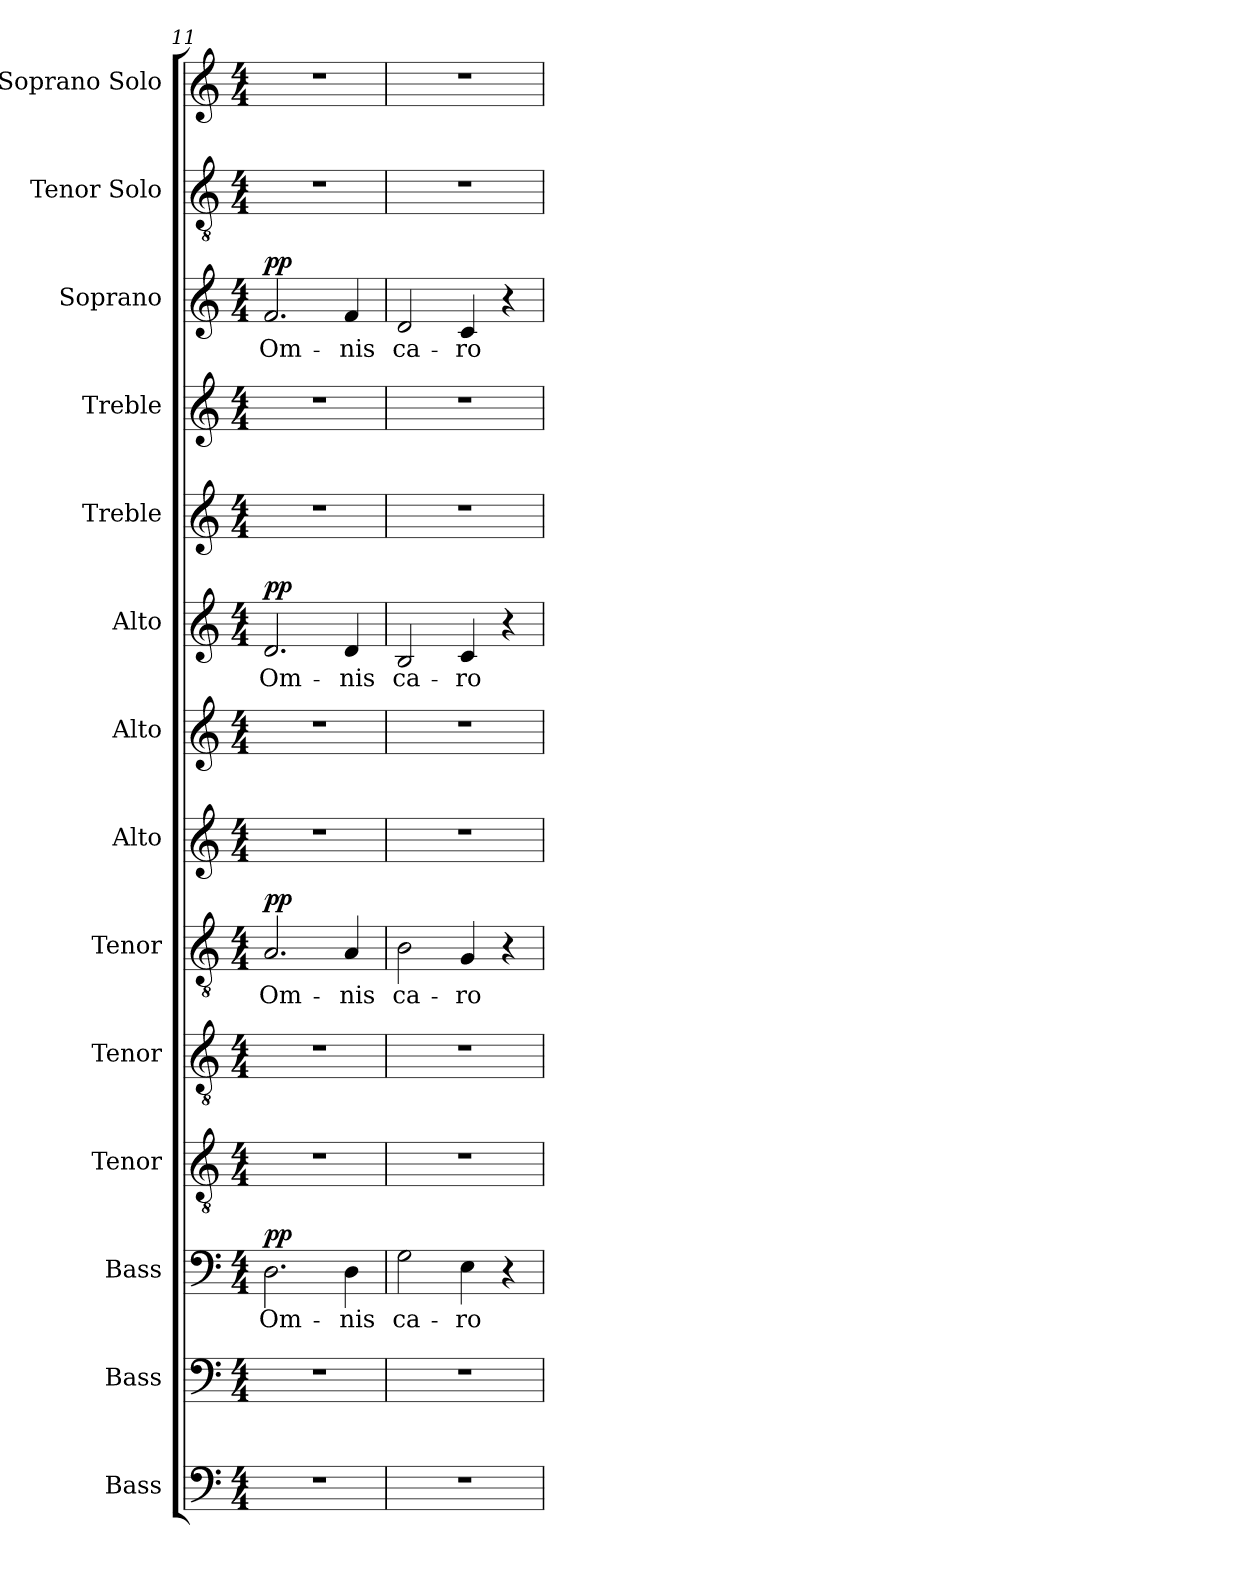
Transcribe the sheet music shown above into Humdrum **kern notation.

**kern	**kern	**kern	**text	**dynam	**kern	**kern	**kern	**text	**dynam	**kern	**kern	**kern	**text	**dynam	**kern	**kern	**kern	**text	**dynam	**kern	**kern
*part14	*part13	*part12	*part12	*part12	*part11	*part10	*part9	*part9	*part9	*part8	*part7	*part6	*part6	*part6	*part5	*part4	*part3	*part3	*part3	*part2	*part1
*staff14	*staff13	*staff12	*staff12	*staff12	*staff11	*staff10	*staff9	*staff9	*staff9	*staff8	*staff7	*staff6	*staff6	*staff6	*staff5	*staff4	*staff3	*staff3	*staff3	*staff2	*staff1
*I"Bass	*I"Bass	*I"Bass	*	*	*I"Tenor	*I"Tenor	*I"Tenor	*	*	*I"Alto	*I"Alto	*I"Alto	*	*	*I"Treble	*I"Treble	*I"Soprano	*	*	*I"Tenor Solo	*I"Soprano Solo
*I'B. 2.	*I'B. 1.	*I'B.	*	*	*I'T. 2.	*I'T. 1.	*I'T.	*	*	*I'A. 2.	*I'A. 1.	*I'A.	*	*	*	*	*I'S.	*	*	*I'T.  Solo	*I'S.  Solo
*clefF4	*clefF4	*clefF4	*	*	*clefGv2	*clefGv2	*clefGv2	*	*	*clefG2	*clefG2	*clefG2	*	*	*clefG2	*clefG2	*clefG2	*	*	*clefGv2	*clefG2
*	*	*	*	*	*ITrd7c12	*ITrd7c12	*ITrd7c12	*	*	*	*	*	*	*	*	*	*	*	*	*ITrd7c12	*
*k[]	*k[]	*k[]	*	*	*k[]	*k[]	*k[]	*	*	*k[]	*k[]	*k[]	*	*	*k[]	*k[]	*k[]	*	*	*k[]	*k[]
*C:	*C:	*C:	*	*	*C:	*C:	*C:	*	*	*C:	*C:	*C:	*	*	*C:	*C:	*C:	*	*	*C:	*C:
*M4/4	*M4/4	*M4/4	*	*	*M4/4	*M4/4	*M4/4	*	*	*M4/4	*M4/4	*M4/4	*	*	*M4/4	*M4/4	*M4/4	*	*	*M4/4	*M4/4
=11	=11	=11	=11	=11	=11	=11	=11	=11	=11	=11	=11	=11	=11	=11	=11	=11	=11	=11	=11	=11	=11
!	!	!	!LO:LY:b:color=#000000	!	!	!	!	!	!	!	!	!	!	!	!	!	!	!	!	!	!
!	!	!	!	!	!	!	!	!LO:LY:b:color=#000000	!	!	!	!	!	!	!	!	!	!	!	!	!
!	!	!	!	!	!	!	!	!	!	!	!	!	!LO:LY:b:color=#000000	!	!	!	!	!	!	!	!
!	!	!	!	!	!	!	!	!	!	!	!	!	!	!	!	!	!	!LO:LY:b:color=#000000	!	!	!
1r	1r	2.Di\	Om-	pp	1r	1r	2.AAi/	Om-	pp	1r	1r	2.di/	Om-	pp	1r	1r	2.fi/	Om-	pp	1r	1r
!	!	!	!LO:LY:b:color=#000000	!	!	!	!	!	!	!	!	!	!	!	!	!	!	!	!	!	!
!	!	!	!	!	!	!	!	!LO:LY:b:color=#000000	!	!	!	!	!	!	!	!	!	!	!	!	!
!	!	!	!	!	!	!	!	!	!	!	!	!	!LO:LY:b:color=#000000	!	!	!	!	!	!	!	!
!	!	!	!	!	!	!	!	!	!	!	!	!	!	!	!	!	!	!LO:LY:b:color=#000000	!	!	!
.	.	4Di\	-nis	.	.	.	4AAi/	-nis	.	.	.	4di/	-nis	.	.	.	4fi/	-nis	.	.	.
=12	=12	=12	=12	=12	=12	=12	=12	=12	=12	=12	=12	=12	=12	=12	=12	=12	=12	=12	=12	=12	=12
!	!	!	!LO:LY:b:color=#000000	!	!	!	!	!	!	!	!	!	!	!	!	!	!	!	!	!	!
!	!	!	!	!	!	!	!	!LO:LY:b:color=#000000	!	!	!	!	!	!	!	!	!	!	!	!	!
!	!	!	!	!	!	!	!	!	!	!	!	!	!LO:LY:b:color=#000000	!	!	!	!	!	!	!	!
!	!	!	!	!	!	!	!	!	!	!	!	!	!	!	!	!	!	!LO:LY:b:color=#000000	!	!	!
1r	1r	2Gi\	ca-	.	1r	1r	2BBi\	ca-	.	1r	1r	2Bi/	ca-	.	1r	1r	2di/	ca-	.	1r	1r
!	!	!	!LO:LY:b:color=#000000	!	!	!	!	!	!	!	!	!	!	!	!	!	!	!	!	!	!
!	!	!	!	!	!	!	!	!LO:LY:b:color=#000000	!	!	!	!	!	!	!	!	!	!	!	!	!
!	!	!	!	!	!	!	!	!	!	!	!	!	!LO:LY:b:color=#000000	!	!	!	!	!	!	!	!
!	!	!	!	!	!	!	!	!	!	!	!	!	!	!	!	!	!	!LO:LY:b:color=#000000	!	!	!
.	.	4Ei\	-ro	.	.	.	4GGi/	-ro	.	.	.	4ci/	-ro	.	.	.	4ci/	-ro	.	.	.
.	.	4r	.	.	.	.	4r	.	.	.	.	4r	.	.	.	.	4r	.	.	.	.
=	=	=	=	=	=	=	=	=	=	=	=	=	=	=	=	=	=	=	=	=	=
*-	*-	*-	*-	*-	*-	*-	*-	*-	*-	*-	*-	*-	*-	*-	*-	*-	*-	*-	*-	*-	*-
